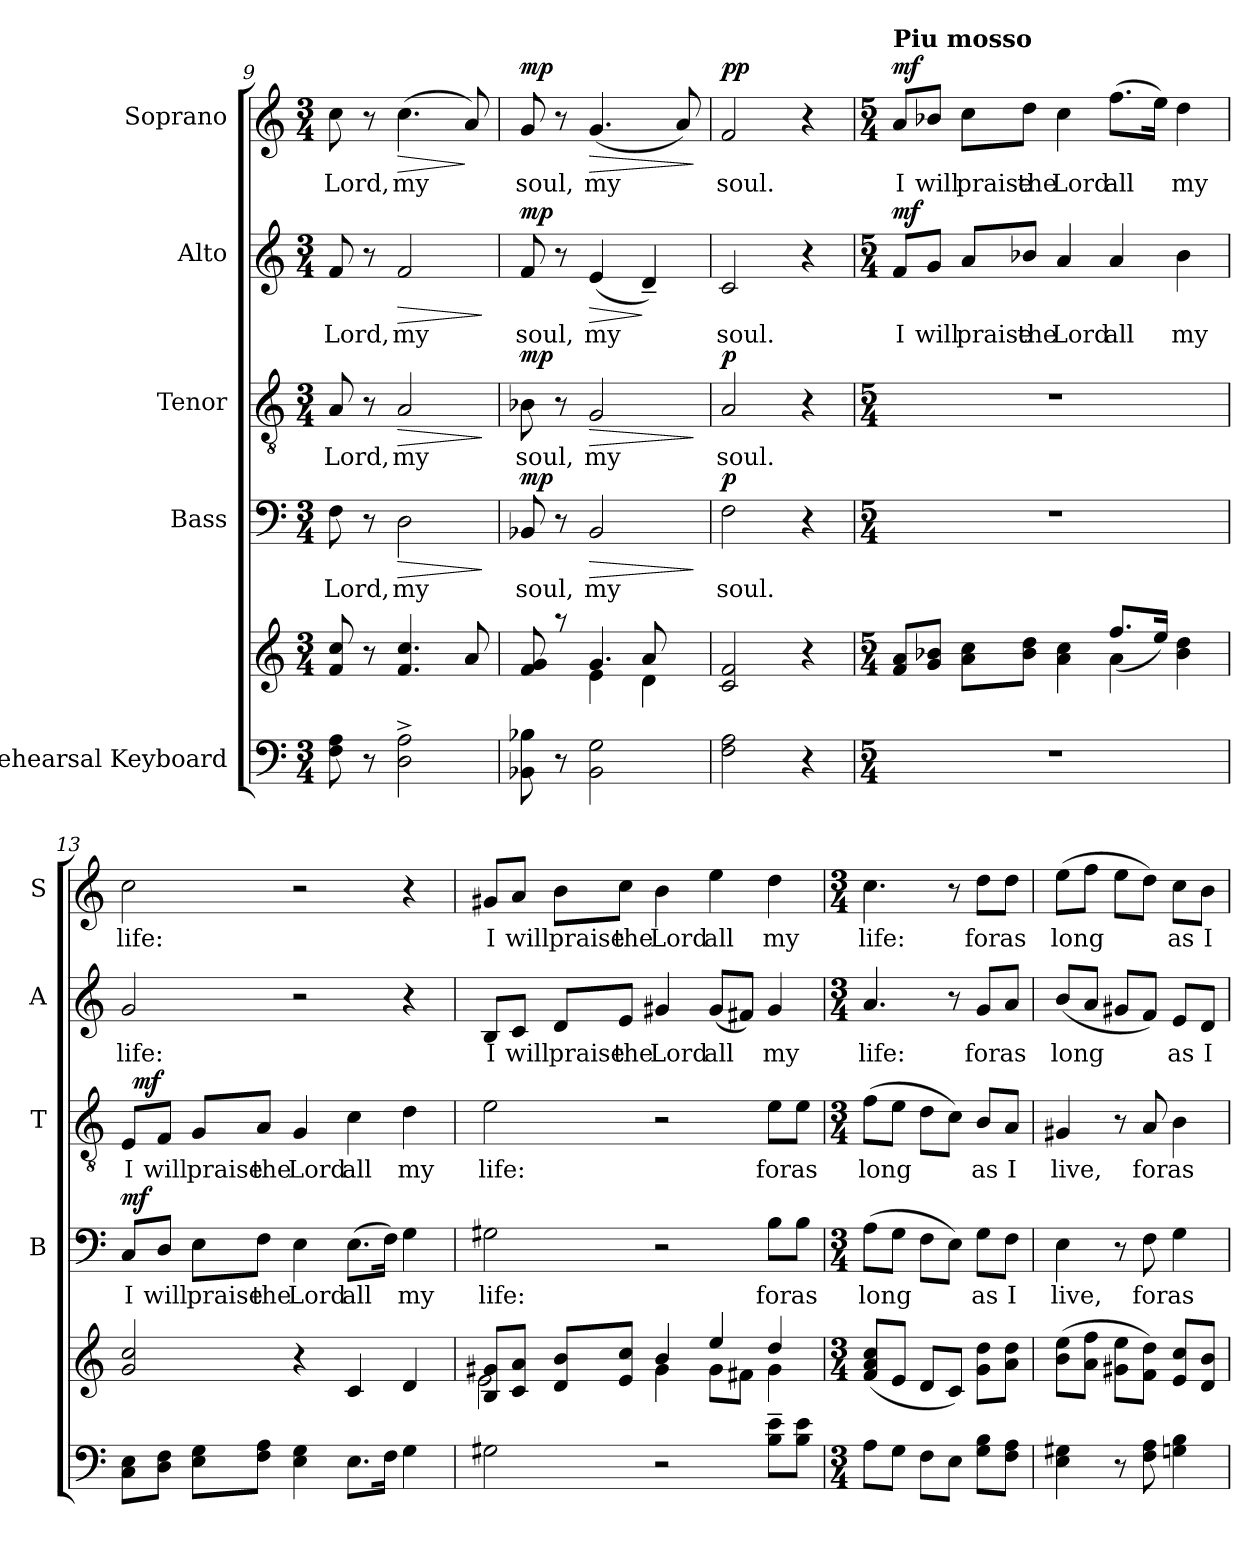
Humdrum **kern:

**kern	**kern	**kern	**text	**dynam	**kern	**text	**dynam	**kern	**text	**dynam	**kern	**text	**dynam
*part5	*part5	*part4	*part4	*part4	*part3	*part3	*part3	*part2	*part2	*part2	*part1	*part1	*part1
*staff6	*staff5	*staff4	*staff4	*staff4	*staff3	*staff3	*staff3	*staff2	*staff2	*staff2	*staff1	*staff1	*staff1
*I"Rehearsal Keyboard	*	*I"Bass	*	*	*I"Tenor	*	*	*I"Alto	*	*	*I"Soprano	*	*
*	*	*I'B	*	*	*I'T	*	*	*I'A	*	*	*I'S	*	*
*clefF4	*clefG2	*clefF4	*	*	*clefGv2	*	*	*clefG2	*	*	*clefG2	*	*
*k[]	*k[]	*k[]	*	*	*k[]	*	*	*k[]	*	*	*k[]	*	*
*C:	*C:	*C:	*	*	*C:	*	*	*C:	*	*	*C:	*	*
*M3/4	*M3/4	*M3/4	*	*	*M3/4	*	*	*M3/4	*	*	*M3/4	*	*
=9	=9	=9	=9	=9	=9	=9	=9	=9	=9	=9	=9	=9	=9
!	!	!	!LO:LY:b	!	!	!LO:LY:b	!	!	!LO:LY:b	!	!	!LO:LY:b	!
8F\ 8A\	8f/ 8cc/	8F\	Lord,	.	8A/	Lord,	.	8f/	Lord,	.	8cc\	Lord,	.
8r	8r	8r	.	.	8r	.	.	8r	.	.	8r	.	.
!	!	!	!LO:LY:b	!LO:HP:b	!	!LO:LY:b	!LO:HP:b	!	!LO:LY:b	!LO:HP:b	!	!LO:LY:b	!LO:HP:b
2D\^> 2A\^>	4.f/ 4.cc/	2D\	my	>	2A/	my	>	2f/	my	>	(>4.cc\	my	>
.	8a/	.	.	.	.	.	.	.	.	.	8a/)	.	]
.	.	.	.	]	.	.	]	.	.	]	.	.	.
=10	=10	=10	=10	=10	=10	=10	=10	=10	=10	=10	=10	=10	=10
*	*^	*	*	*	*	*	*	*	*	*	*	*	*
*	*	*^	*	*	*	*	*	*	*	*	*	*	*	*
!	!	!	!	!	!LO:LY:b	!LO:DY:a	!	!LO:LY:b	!LO:DY:a	!	!LO:LY:b	!LO:DY:a	!	!LO:LY:b	!LO:DY:a
8BB-X\ 8B-X\	8f/ 8g/	4ryy	2ryy	8BB-X/	soul,	mp	8B-X\	soul,	mp	8f/	soul,	mp	8g/	soul,	mp
8r	8raa	.	.	8r	.	.	8r	.	.	8r	.	.	8r	.	.
!	!	!	!	!	!LO:LY:b	!LO:HP:b	!	!LO:LY:b	!LO:HP:b	!	!LO:LY:b	!LO:HP:b	!	!LO:LY:b	!LO:HP:b
2BB-\ 2G\	4.g/	4e\	.	2BB-/	my	>	2G/	my	>	(<4e/	my	>	(<4.g/	my	>
.	.	4d\	8a/	.	.	.	.	.	.	4d~</)	.	]	.	.	.
.	8ryy	.	8ryy	.	.	.	.	.	.	.	.	.	8a/)	.	.
*	*v	*v	*v	*	*	*	*	*	*	*	*	*	*	*	*
.	.	.	.	]	.	.	]	.	.	.	.	.	]
=11	=11	=11	=11	=11	=11	=11	=11	=11	=11	=11	=11	=11	=11
!	!	!	!LO:LY:b	!LO:DY:a	!	!LO:LY:b	!LO:DY:a	!	!LO:LY:b	!	!	!LO:LY:b	!LO:DY:a
!	!	!	!	!	!	!	!	!	!	!	!	!	!LO:DY:n=1:b
2F\ 2A\	2c/ 2f/	2F\	soul.	p	2A/	soul.	p	2c/	soul.	.	2f/	soul.	p p
4r	4r	4r	.	.	4r	.	.	4r	.	.	4r	.	.
=12	=12	=12	=12	=12	=12	=12	=12	=12	=12	=12	=12	=12	=12
*M5/4	*M5/4	*M5/4	*	*	*M5/4	*	*	*M5/4	*	*	*M5/4	*	*
!	!	!	!	!	!	!	!	!	!	!	!LO:TX:a:B:t=Piu mosso	!	!
!LO:N:vis=1	!	!LO:N:vis=1	!	!	!LO:N:vis=1	!	!	!	!LO:LY:b	!LO:DY:a	!	!LO:LY:b	!LO:DY:a
*	*^	*	*	*	*	*	*	*	*	*	*	*	*
4%5r	8f/ 8a/L	2.ryy	4%5r	.	.	4%5r	.	.	8f/L	I	mf	8a/L	I	mf
!	!	!	!	!	!	!	!	!	!	!LO:LY:b	!	!	!LO:LY:b	!
.	8g/ 8b-X/J	.	.	.	.	.	.	.	8g/J	will	.	8b-X/J	will	.
!	!	!	!	!	!	!	!	!	!	!LO:LY:b	!	!	!LO:LY:b	!
.	8a\ 8cc\L	.	.	.	.	.	.	.	8a/L	praise	.	8cc\L	praise	.
!	!	!	!	!	!	!	!	!	!	!LO:LY:b	!	!	!LO:LY:b	!
.	8b-\ 8dd\J	.	.	.	.	.	.	.	8b-X/J	the	.	8dd>\J	the	.
!	!	!	!	!	!	!	!	!	!	!LO:LY:b	!	!	!LO:LY:b	!
.	4a\ 4cc\	.	.	.	.	.	.	.	4a/	Lord	.	4cc\	Lord	.
!	!	!	!	!	!	!	!	!	!	!LO:LY:b	!	!	!LO:LY:b	!
.	4a\	(>8.ff/L	.	.	.	.	.	.	4a/	all	.	(>8.ff\L	all	.
.	.	16ee/Jk)	.	.	.	.	.	.	.	.	.	16ee\Jk)	.	.
!	!	!	!	!	!	!	!	!	!	!LO:LY:b	!	!	!LO:LY:b	!
.	4ryy	4b-\ 4dd\	.	.	.	.	.	.	4b-\	my	.	4dd\	my	.
=13	=13	=13	=13	=13	=13	=13	=13	=13	=13	=13	=13	=13	=13	=13
!	!	!	!	!LO:LY:b	!LO:DY:a	!	!LO:LY:b	!	!	!LO:LY:b	!	!	!LO:LY:b	!
*	*v	*v	*	*	*	*^	*	*	*	*	*	*	*	*
8C\ 8E\L	2g/ 2cc/	8C/L	I	mf	8E/L	32ryy	I	.	2g/	life:	.	2cc\	life:	.
!	!	!	!	!	!	!	!	!LO:DY:a	!	!	!	!	!	!
.	.	.	.	.	.	1ryy	.	mf	.	.	.	.	.	.
!	!	!	!LO:LY:b	!	!	!	!LO:LY:b	!	!	!	!	!	!	!
8D\ 8F\J	.	8D/J	will	.	8F/J	.	will	.	.	.	.	.	.	.
!	!	!	!LO:LY:b	!	!	!	!LO:LY:b	!	!	!	!	!	!	!
8E\ 8G\L	.	8E\L	praise	.	8G/L	.	praise	.	.	.	.	.	.	.
!	!	!	!LO:LY:b	!	!	!	!LO:LY:b	!	!	!	!	!	!	!
8F\ 8A\J	.	8F\J	the	.	8A/J	.	the	.	.	.	.	.	.	.
!	!	!	!LO:LY:b	!	!	!	!LO:LY:b	!	!	!	!	!	!	!
4E\ 4G\	4r	4E\	Lord	.	4G/	.	Lord	.	2r	.	.	2r	.	.
!	!	!	!LO:LY:b	!	!	!	!LO:LY:b	!	!	!	!	!	!	!
8.E\L	4c/	(>8.E\L	all	.	4c\	.	all	.	.	.	.	.	.	.
16F\Jk	.	16F\Jk)	.	.	.	.	.	.	.	.	.	.	.	.
!	!	!	!LO:LY:b	!	!	!	!LO:LY:b	!	!	!	!	!	!	!
4G\	4d/	4G\	my	.	4d\	.	my	.	4r	.	.	4r	.	.
.	.	.	.	.	.	8..ryy	.	.	.	.	.	.	.	.
!!LO:PB:g=z
=14	=14	=14	=14	=14	=14	=14	=14	=14	=14	=14	=14	=14	=14	=14
*	*^	*	*	*	*	*	*	*	*	*	*	*	*	*
!	!	!	!	!LO:LY:b	!	!	!	!LO:LY:b	!	!	!LO:LY:b	!	!	!LO:LY:b	!
*	*	*	*	*	*	*v	*v	*	*	*	*	*	*	*	*
2G#X\	8B/ 8g#X/L	2e\	2G#X\	life:	.	2e\	life:	.	8B/L	I	.	8g#X/L	I	.
!	!	!	!	!	!	!	!	!	!	!LO:LY:b	!	!	!LO:LY:b	!
.	8c/ 8a/J	.	.	.	.	.	.	.	8c/J	will	.	8a/J	will	.
!	!	!	!	!	!	!	!	!	!	!LO:LY:b	!	!	!LO:LY:b	!
.	8d/ 8b/L	.	.	.	.	.	.	.	8d/L	praise	.	8b\L	praise	.
!	!	!	!	!	!	!	!	!	!	!LO:LY:b	!	!	!LO:LY:b	!
.	8e/ 8cc/J	.	.	.	.	.	.	.	8e/J	the	.	8cc\J	the	.
!	!	!	!	!	!	!	!	!	!	!LO:LY:b	!	!	!LO:LY:b	!
2r	4b/	4g#\	2r	.	.	2r	.	.	4g#X/	Lord	.	4b\	Lord	.
!	!	!	!	!	!	!	!	!	!	!LO:LY:b	!	!	!LO:LY:b	!
.	4ee/	8g#\L	.	.	.	.	.	.	(<8g#/L	all	.	4ee\	all	.
.	.	8f#X\J	.	.	.	.	.	.	8f#X/J)	.	.	.	.	.
!	!	!	!	!LO:LY:b	!	!	!LO:LY:b	!	!	!LO:LY:b	!	!	!LO:LY:b	!
8B\~> 8e\~>L	4dd/	4g#\	8B\L	for	.	8e\L	for	.	4g#/	my	.	4dd\	my	.
!	!	!	!	!LO:LY:b	!	!	!LO:LY:b	!	!	!	!	!	!	!
8B\ 8e\J	.	.	8B\J	as	.	8e\J	as	.	.	.	.	.	.	.
*	*v	*v	*	*	*	*	*	*	*	*	*	*	*	*
=15	=15	=15	=15	=15	=15	=15	=15	=15	=15	=15	=15	=15	=15
*M3/4	*M3/4	*M3/4	*	*	*M3/4	*	*	*M3/4	*	*	*M3/4	*	*
!	!	!	!LO:LY:b	!	!	!LO:LY:b	!	!	!LO:LY:b	!	!	!LO:LY:b	!
8A\L	(<8f/ 8a/ 8cc/L	(>8A\L	long	.	(>8f\L	long	.	4.a/	life:	.	4.cc\	life:	.
8G\J	8e/J	8G\J	.	.	8e\J	.	.	.	.	.	.	.	.
8F\L	8d/L	8F\L	.	.	8d\L	.	.	.	.	.	.	.	.
8E\J	8c/J)	8E\J)	.	.	8c\J)	.	.	8r	.	.	8r	.	.
!	!	!	!LO:LY:b	!	!	!LO:LY:b	!	!	!LO:LY:b	!	!	!LO:LY:b	!
8G\ 8B\L	8g\ 8dd\L	8G\L	as	.	8B/L	as	.	8g/L	for	.	8dd\L	for	.
!	!	!	!LO:LY:b	!	!	!LO:LY:b	!	!	!LO:LY:b	!	!	!LO:LY:b	!
8F\ 8A\J	8a\ 8dd\J	8F\J	I	.	8A/J	I	.	8a/J	as	.	8dd\J	as	.
=16	=16	=16	=16	=16	=16	=16	=16	=16	=16	=16	=16	=16	=16
!	!	!	!LO:LY:b	!	!	!LO:LY:b	!	!	!LO:LY:b	!	!	!LO:LY:b	!
4E\ 4G#X\	(>8b\ 8ee\L	4E\	live,	.	4G#X/	live,	.	(<8b/L	long	.	(>8ee\L	long	.
.	8a\ 8ff\J	.	.	.	.	.	.	8a/J	.	.	8ff\J	.	.
8r	8g#X\ 8ee\L	8r	.	.	8r	.	.	8g#X/L	.	.	8ee\L	.	.
!	!	!	!LO:LY:b	!	!	!LO:LY:b	!	!	!	!	!	!	!
8F\ 8A\	8f\ 8dd\J)	8F\	for	.	8A/	for	.	8f/J)	.	.	8dd\J)	.	.
!	!	!	!LO:LY:b	!	!	!LO:LY:b	!	!	!LO:LY:b	!	!	!LO:LY:b	!
4Gn\ 4B\	8e/ 8cc/L	4G\	as	.	4B\	as	.	8e/L	as	.	8cc\L	as	.
!	!	!	!	!	!	!	!	!	!LO:LY:b	!	!	!LO:LY:b	!
.	8d/ 8b/J	.	.	.	.	.	.	8d/J	I	.	8b\J	I	.
=	=	=	=	=	=	=	=	=	=	=	=	=	=
*-	*-	*-	*-	*-	*-	*-	*-	*-	*-	*-	*-	*-	*-
